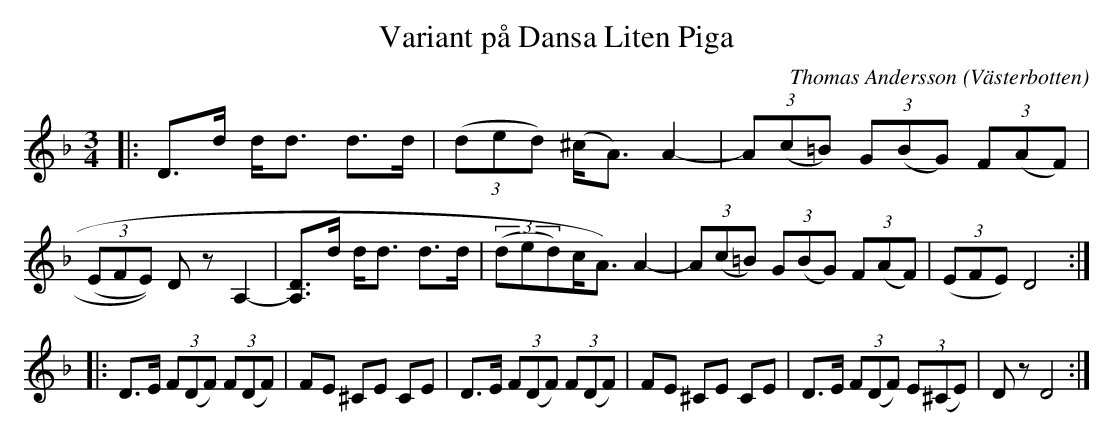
X:1
T:Variant på Dansa Liten Piga
O:Västerbotten
C:Thomas Andersson
M:3/4
L:1/8
K:Dm
|: D>d d<d d>d | (3(ded) (^c<A) A2- | (3A(c=B) (3G(BG) (3F(AF) | (3(EFE)) Dz A,2- |[DA,]>d d<d d>d | (3(ded) ^(c<A) A2- | (3A(c=B) (3G(BG) (3F(AF) | (3(EFE) D4 :|
|:D>E (3F(DF) (3F(DF) | FE ^CE CE |D>E (3F(DF) (3F(DF) | FE ^CE CE |D>E (3F(DF) (3E(^CE) | Dz D4 :|
